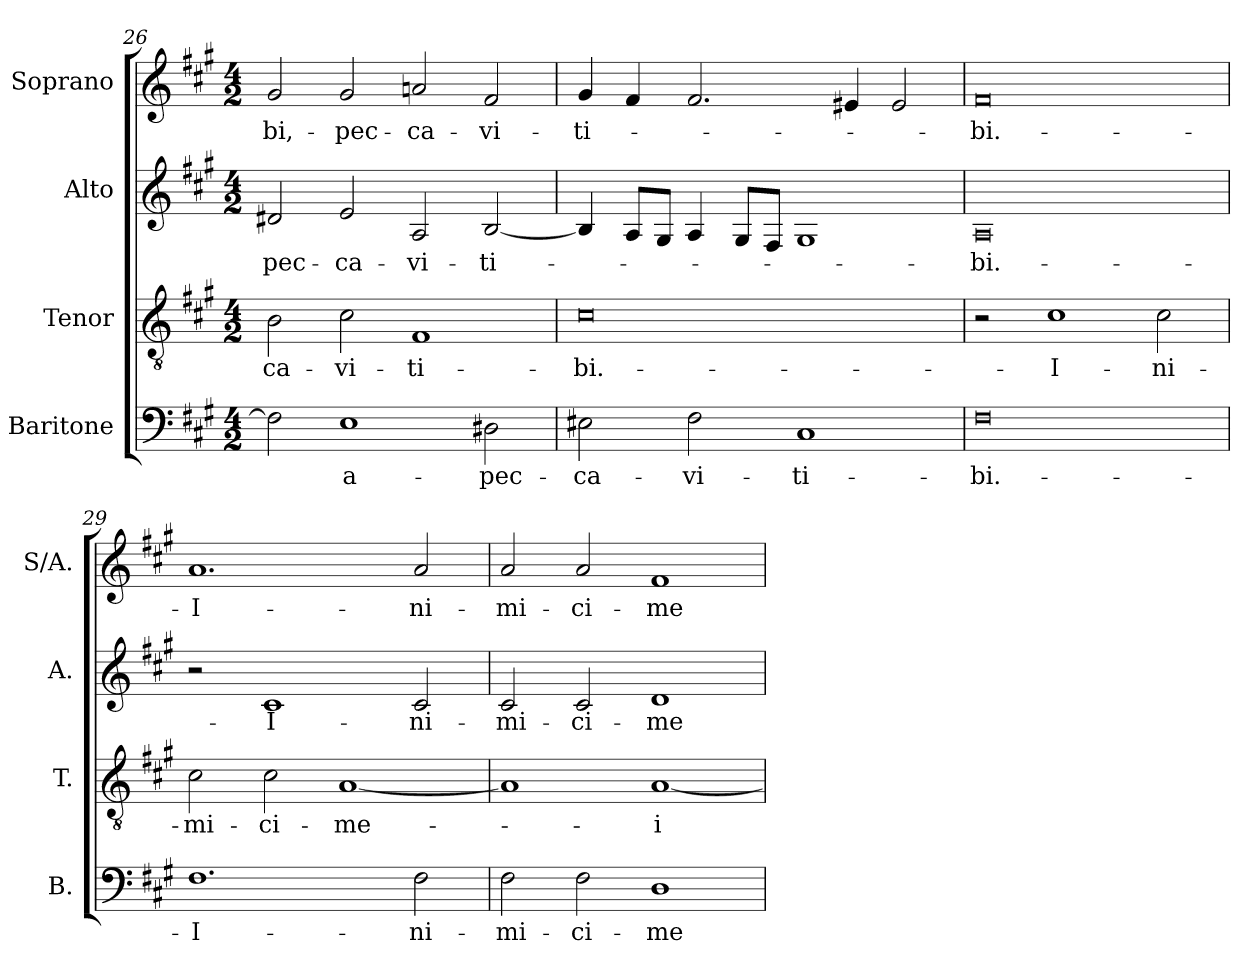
**kern	**text	**kern	**text	**kern	**text	**kern	**text
*part4	*part4	*part3	*part3	*part2	*part2	*part1	*part1
*staff4	*staff4	*staff3	*staff3	*staff2	*staff2	*staff1	*staff1
*I"Baritone	*	*I"Tenor	*	*I"Alto	*	*I"Soprano	*
*I'B.	*	*I'T.	*	*I'A.	*	*I'S/A.	*
*clefF4	*	*clefGv2	*	*clefG2	*	*clefG2	*
*	*	*ITrd7c12	*	*	*	*	*
*k[f#c#g#]	*	*k[f#c#g#]	*	*k[f#c#g#]	*	*k[f#c#g#]	*
*A:	*	*A:	*	*A:	*	*A:	*
*M4/2	*	*M4/2	*	*M4/2	*	*M4/2	*
=26	=26	=26	=26	=26	=26	=26	=26
!	!	!	!LO:LY:b:color=#000000	!	!	!	!
!	!	!	!	!	!LO:LY:b:color=#000000	!	!
!	!	!	!	!	!	!	!LO:LY:b:color=#000000
2F#i\]	.	2BBi\	-ca-	2d#Xi/	-pec-	2g#i/	-bi,-
!	!LO:LY:b:color=#000000	!	!	!	!	!	!
!	!	!	!LO:LY:b:color=#000000	!	!	!	!
!	!	!	!	!	!LO:LY:b:color=#000000	!	!
!	!	!	!	!	!	!	!LO:LY:b:color=#000000
1Ei	-a-	2C#i\	-vi-	2ei/	-ca-	2g#i/	-pec-
!	!	!	!LO:LY:b:color=#000000	!	!	!	!
!	!	!	!	!	!LO:LY:b:color=#000000	!	!
!	!	!	!	!	!	!	!LO:LY:b:color=#000000
.	.	1FF#i	-ti-	2Ai/	-vi-	2ani/	-ca-
!	!LO:LY:b:color=#000000	!	!	!	!	!	!
!	!	!	!	!	!LO:LY:b:color=#000000	!	!
!	!	!	!	!	!	!	!LO:LY:b:color=#000000
2D#Xi\	-pec-	.	.	[2Bi/	-ti-	2f#i/	-vi-
=27	=27	=27	=27	=27	=27	=27	=27
!	!LO:LY:b:color=#000000	!	!	!	!	!	!
!	!	!	!LO:LY:b:color=#000000	!	!	!	!
!	!	!	!	!	!	!	!LO:LY:b:color=#000000
2E#Xi\	-ca-	0C#i	-bi.-	4Bi/]	.	4g#i/	-ti-
.	.	.	.	8Ai/L	.	4f#i/	.
.	.	.	.	8G#i/J	.	.	.
!	!LO:LY:b:color=#000000	!	!	!	!	!	!
2F#i\	-vi-	.	.	4Ai/	.	2.f#i/	.
.	.	.	.	8G#i/L	.	.	.
.	.	.	.	8F#i/J	.	.	.
!	!LO:LY:b:color=#000000	!	!	!	!	!	!
1C#i	-ti-	.	.	1G#i	.	.	.
.	.	.	.	.	.	4e#Xi/	.
.	.	.	.	.	.	2e#i/	.
!!LO:PB:g=z
=28	=28	=28	=28	=28	=28	=28	=28
!	!LO:LY:b:color=#000000	!	!	!	!	!	!
!	!	!	!	!	!LO:LY:b:color=#000000	!	!
!	!	!	!	!	!	!	!LO:LY:b:color=#000000
0F#i	-bi.-	2r	.	0Ai	-bi.-	0f#i	-bi.-
!	!	!	!LO:LY:b:color=#000000	!	!	!	!
.	.	1C#i	-I-	.	.	.	.
!	!	!	!LO:LY:b:color=#000000	!	!	!	!
.	.	2C#i\	-ni-	.	.	.	.
=29	=29	=29	=29	=29	=29	=29	=29
!	!LO:LY:b:color=#000000	!	!	!	!	!	!
!	!	!	!LO:LY:b:color=#000000	!	!	!	!
!	!	!	!	!	!	!	!LO:LY:b:color=#000000
1.F#i	-I-	2C#i\	-mi-	2r	.	1.ai	-I-
!	!	!	!LO:LY:b:color=#000000	!	!	!	!
!	!	!	!	!	!LO:LY:b:color=#000000	!	!
.	.	2C#i\	-ci-	1c#i	-I-	.	.
!	!	!	!LO:LY:b:color=#000000	!	!	!	!
.	.	[1AAi	-me-	.	.	.	.
!	!LO:LY:b:color=#000000	!	!	!	!	!	!
!	!	!	!	!	!LO:LY:b:color=#000000	!	!
!	!	!	!	!	!	!	!LO:LY:b:color=#000000
2F#i\	-ni-	.	.	2c#i/	-ni-	2ai/	-ni-
=30	=30	=30	=30	=30	=30	=30	=30
!	!LO:LY:b:color=#000000	!	!	!	!	!	!
!	!	!	!	!	!LO:LY:b:color=#000000	!	!
!	!	!	!	!	!	!	!LO:LY:b:color=#000000
2F#i\	-mi-	1AAi]	.	2c#i/	-mi-	2ai/	-mi-
!	!LO:LY:b:color=#000000	!	!	!	!	!	!
!	!	!	!	!	!LO:LY:b:color=#000000	!	!
!	!	!	!	!	!	!	!LO:LY:b:color=#000000
2F#i\	-ci-	.	.	2c#i/	-ci-	2ai/	-ci-
!	!LO:LY:b:color=#000000	!	!	!	!	!	!
!	!	!	!LO:LY:b:color=#000000	!	!	!	!
!	!	!	!	!	!LO:LY:b:color=#000000	!	!
!	!	!	!	!	!	!	!LO:LY:b:color=#000000
1Di	-me-	[1AAi	-i	1di	-me-	1f#i	-me-
=	=	=	=	=	=	=	=
*-	*-	*-	*-	*-	*-	*-	*-
